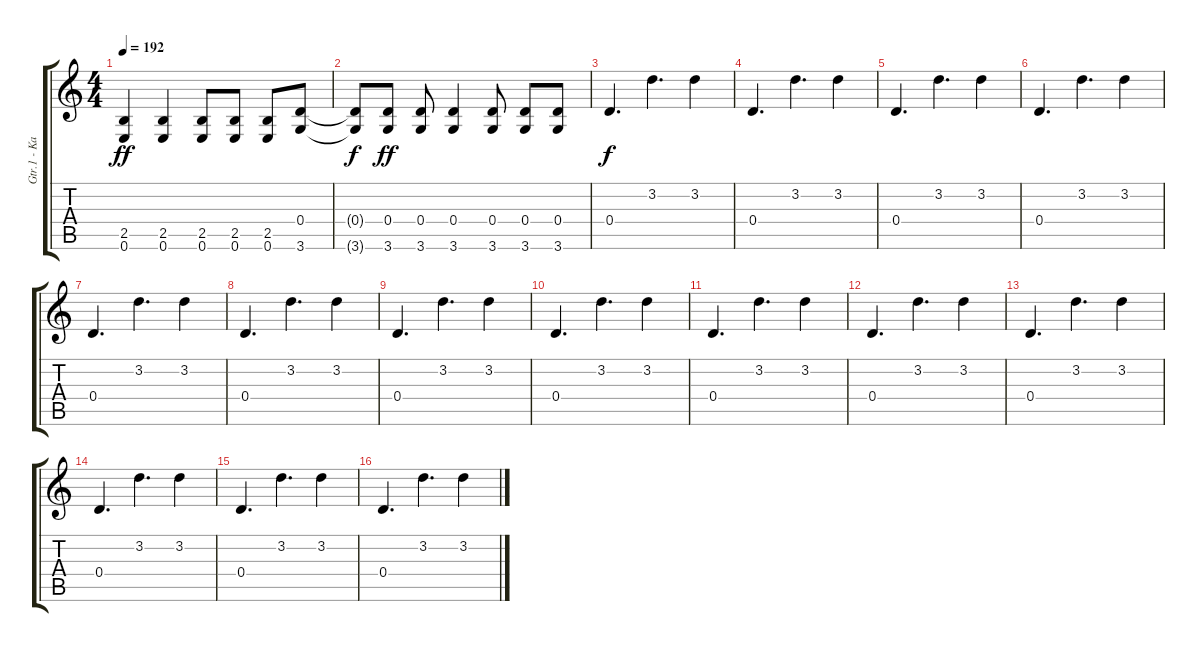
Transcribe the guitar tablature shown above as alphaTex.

\track ("Gtr.1 - Ka" "Gtr.1 - Ka") {instrument distortionguitar}
\staff {score tabs}
\tuning (E4 B3 G3 D3 A2 E2) {hide}
\ts (4 4)
\tempo 192
\clef g2
\ks c
(2.5 0.6).4{dy ff} (2.5 0.6).4 (2.5 0.6).8 (2.5 0.6).8 (2.5 0.6).8 (0.4 3.6).8 |
(0.4{t} 3.6{t}).8{dy f} (0.4 3.6).8{dy ff} (0.4 3.6).8 (0.4 3.6).4 (0.4 3.6).8 (0.4 3.6).8 (0.4 3.6).8 |
0.4.4{d dy f} 3.2.4{d} 3.2.4 |
0.4.4{d} 3.2.4{d} 3.2.4 |
0.4.4{d} 3.2.4{d} 3.2.4 |
0.4.4{d} 3.2.4{d} 3.2.4 |
0.4.4{d} 3.2.4{d} 3.2.4 |
0.4.4{d} 3.2.4{d} 3.2.4 |
0.4.4{d} 3.2.4{d} 3.2.4 |
0.4.4{d} 3.2.4{d} 3.2.4 |
0.4.4{d} 3.2.4{d} 3.2.4 |
0.4.4{d} 3.2.4{d} 3.2.4 |
0.4.4{d} 3.2.4{d} 3.2.4 |
0.4.4{d} 3.2.4{d} 3.2.4 |
0.4.4{d} 3.2.4{d} 3.2.4 |
0.4.4{d} 3.2.4{d} 3.2.4
